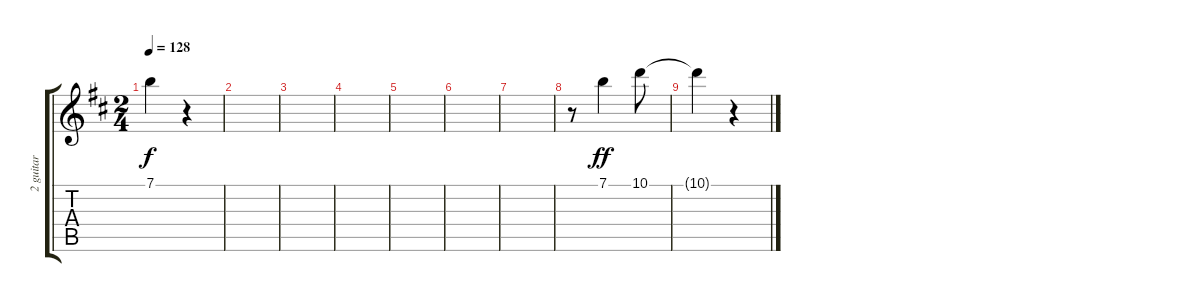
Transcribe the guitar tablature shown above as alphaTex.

\track ("2 guitar" "2 guitar") {instrument electricguitarjazz}
\staff {score tabs}
\tuning (E4 B3 G3 D3 A2 E2) {hide}
\ts (2 4)
\tempo 128
\clef g2
\ks d
7.1{t}.4{dy f} r.4 |
|
|
|
|
|
|
r.8 7.1.4{dy ff} 10.1.8 |
10.1{t}.4 r.4
